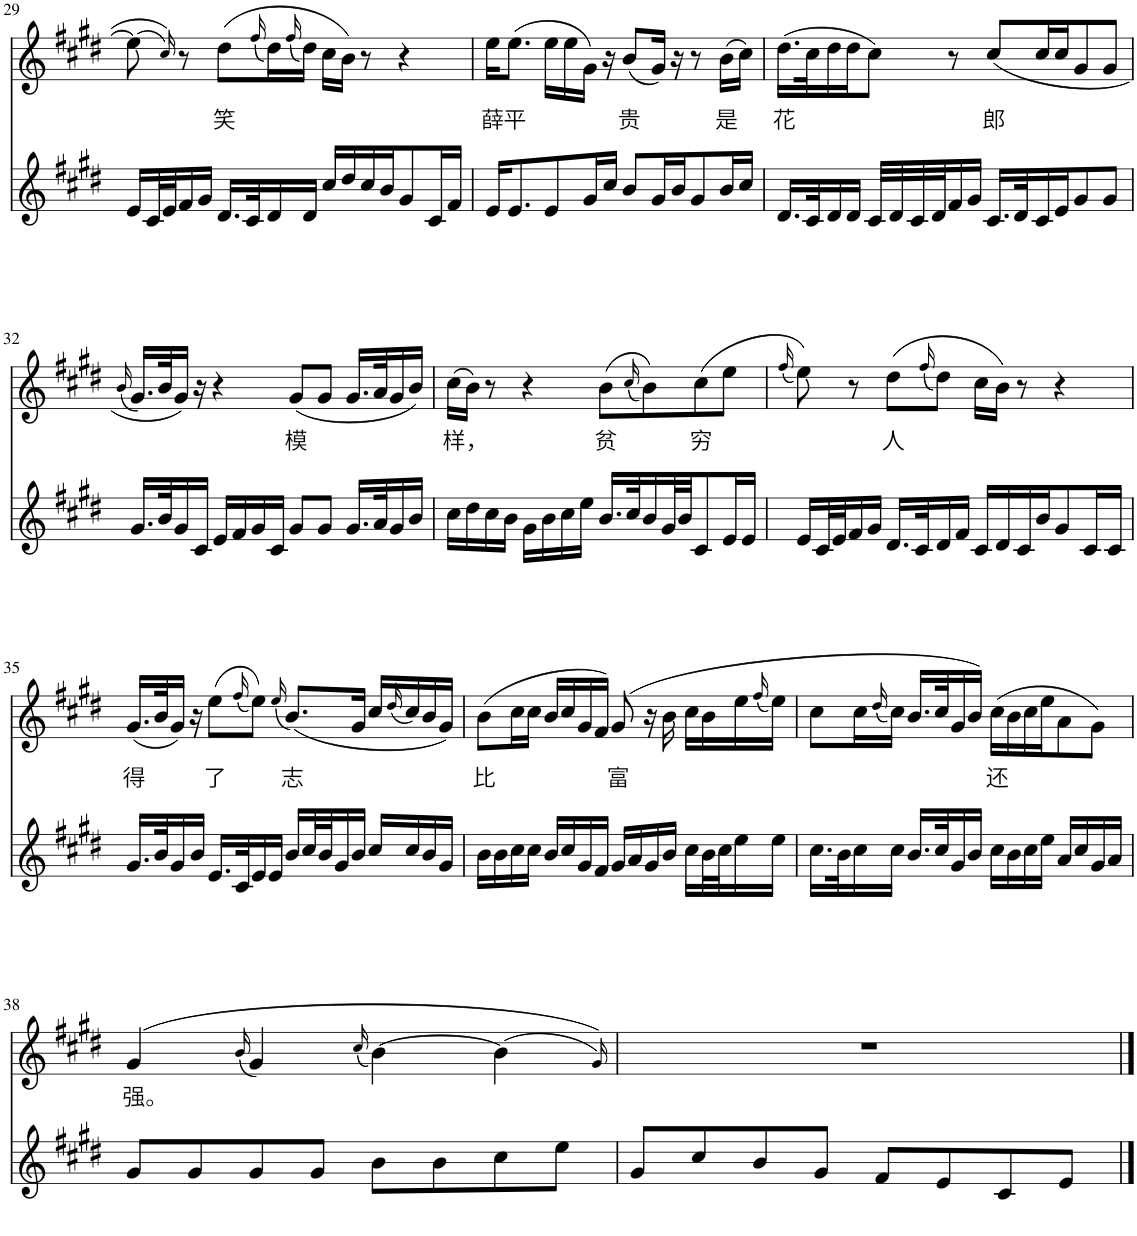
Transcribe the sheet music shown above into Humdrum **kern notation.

**kern	**kern	**text
*part2	*part1	*part1
*staff2	*staff1	*staff1
*I"Piano	*I"Piano	*
*I'Pno	*I'Pno	*
!!LO:PB:g=z
*clefG2	*clefG2	*
*k[f#c#g#d#]	*k[f#c#g#d#]	*
*M2/2	*M2/2	*
*met(c|)	*met(c|)	*
=29	=29	=29
16e/LL	(8ee\]	.
32c#/L	.	.
32e/J	.	.
.	16qcc#/)	.
16f#/	8r	.
16g#/JJ	.	.
!	!	!LO:LY:b
16.d#/LL	(8dd#\L	笑
32c#/K	.	.
.	(16qff#/	.
16d#/	16dd#\L)	.
.	(16qff#/	.
16d#/JJ	16dd#\JJ)	.
16cc#/LL	16cc#\LL	.
16dd#/	16b\JJ)	.
16cc#/	8r	.
16b/J	.	.
8g#/	4r	.
16c#/L	.	.
16f#/JJ	.	.
=30	=30	=30
!	!	!LO:LY:b
16e/KL	16ee\KL	薛
!	!	!LO:LY:b
8.e/	(8.ee\J	平
8e/	16ee\LL	.
.	16ee\	.
16g#/L	16g#\JJ)	.
16cc#/JJ	16r	.
!	!	!LO:LY:b
8b/L	(8b/L	贵
16g#/L	16g#/Jk)	.
16b/J	16r	.
8g#/	8r	.
!	!	!LO:LY:b
16b/L	(16b\LL	是
16cc#/JJ	16cc#\JJ)	.
=31	=31	=31
!	!	!LO:LY:b
16.d#/LL	(16.dd#\LL	花
32c#/K	32cc#\K	.
16d#/	16dd#\	.
16d#/JJ	16dd#\J	.
32c#/LLL	8cc#\J)	.
32d#/	.	.
32c#/	.	.
32d#/J	.	.
16f#/	8r	.
16g#/JJ	.	.
!	!	!LO:LY:b
16.c#/LL	(8cc#/L	郎
32d#/K	.	.
16c#/	16cc#/L	.
16e/J	16cc#/J	.
8g#/	8g#/	.
8g#/J	8g#/J	.
!!LO:LB:g=z
=32	=32	=32
.	(16qb/	.
16.g#/LL	16.g#/LL)	.
32b/K	32b/K	.
16g#/	16g#/JJ)	.
16c#/JJ	16r	.
16e/LL	4r	.
16f#/	.	.
16g#/	.	.
16c#/JJ	.	.
!	!	!LO:LY:b
8g#/L	(8g#/L	模
8g#/J	8g#/J	.
16.g#/LL	16.g#/LL	.
32a/K	32a/K	.
16g#/	16g#/	.
16b/JJ	16b/JJ)	.
=33	=33	=33
!	!	!LO:LY:b
16cc#\LL	(16cc#\LL	样，
16dd#\	16b\JJ)	.
16cc#\	8r	.
16b\JJ	.	.
16g#\LL	4r	.
16b\	.	.
16cc#\	.	.
16ee\JJ	.	.
!	!	!LO:LY:b
16.b/LL	(8b\L	贫
32cc#/K	.	.
.	(16qcc#/	.
16b/	8b\))	.
32g#/L	.	.
32b/JJ	.	.
!	!	!LO:LY:b
8c#/	(8cc#\	穷
16e/L	8ee\J	.
16e/JJ	.	.
=34	=34	=34
.	(16qff#/	.
16e/LL	8ee\))	.
32c#/L	.	.
32e/J	.	.
16f#/	8r	.
16g#/JJ	.	.
!	!	!LO:LY:b
16.d#/LL	(8dd#\L	人
32c#/K	.	.
.	(16qff#/	.
16d#/	8dd#\J)	.
16f#/JJ	.	.
16c#/LL	16cc#\LL	.
16d#/	16b\JJ)	.
16c#/	8r	.
16b/J	.	.
8g#/	4r	.
16c#/L	.	.
16c#/JJ	.	.
!!LO:LB:g=z
=35	=35	=35
!	!	!LO:LY:b
16.g#/LL	(16.g#/LL	得
32b/K	32b/K	.
16g#/	16g#/JJ)	.
16b/JJ	16r	.
!	!	!LO:LY:b
16.e/LL	(8ee\L	了
32c#/K	.	.
.	(16qff#/	.
16e/	8ee\J))	.
16e/JJ	.	.
.	(16qee/	.
!	!	!LO:LY:b
16b/LL	(8.b/L)	志
32cc#/L	.	.
32b/J	.	.
16g#/	.	.
16b/JJ	16g#/Jk	.
16cc#/LL	16cc#/LL	.
.	(16qdd#/	.
16cc#/	16cc#/)	.
16b/	16b/	.
16g#/JJ	16g#/JJ)	.
=36	=36	=36
!	!	!LO:LY:b
16b\LL	(8b\L	比
16b\	.	.
16cc#\	16cc#\L	.
16cc#\JJ	16cc#\JJ	.
16b/LL	16b/LL	.
16cc#/	16cc#/	.
16g#/	16g#/	.
16f#/JJ	16f#/JJ)	.
!	!	!LO:LY:b
16g#/LL	(8g#/	富
16a/	.	.
16g#/	16r	.
16b/JJ	16b\	.
16cc#\LL	16cc#\LL	.
32b\L	16b\	.
32cc#\J	.	.
16ee\	16ee\	.
.	(16qff#/	.
16ee\JJ	16ee\JJ)	.
=37	=37	=37
16.cc#\LL	8cc#\L	.
32b\K	.	.
16cc#\	16cc#\L	.
.	(16qdd#/	.
16cc#\JJ	16cc#\JJ)	.
16.b/LL	16.b/LL	.
32cc#/K	32cc#/K	.
16g#/	16g#/	.
16b/JJ	16b/JJ)	.
!	!	!LO:LY:b
16cc#\LL	(16cc#\LL	还
16b\	16b\	.
16cc#\	16cc#\	.
16ee\JJ	16ee\J	.
16a/LL	8a\	.
16cc#/	.	.
16g#/	8g#\J)	.
16a/JJ	.	.
!!LO:LB:g=z
=38	=38	=38
!	!	!LO:LY:b
8g#/L	(4g#/	强。
8g#/	.	.
.	(16qb/	.
8g#/	4g#/)	.
8g#/J	.	.
.	(16qcc#/	.
8b\L	[4b\)	.
8b\	.	.
8cc#\	(4b\]	.
8ee\J	.	.
.	16qg#/))	.
=39	=39	=39
8g#/L	1r	.
8cc#/	.	.
8b/	.	.
8g#/J	.	.
8f#/L	.	.
8e/	.	.
8c#/	.	.
8e/J	.	.
==	==	==
*-	*-	*-
